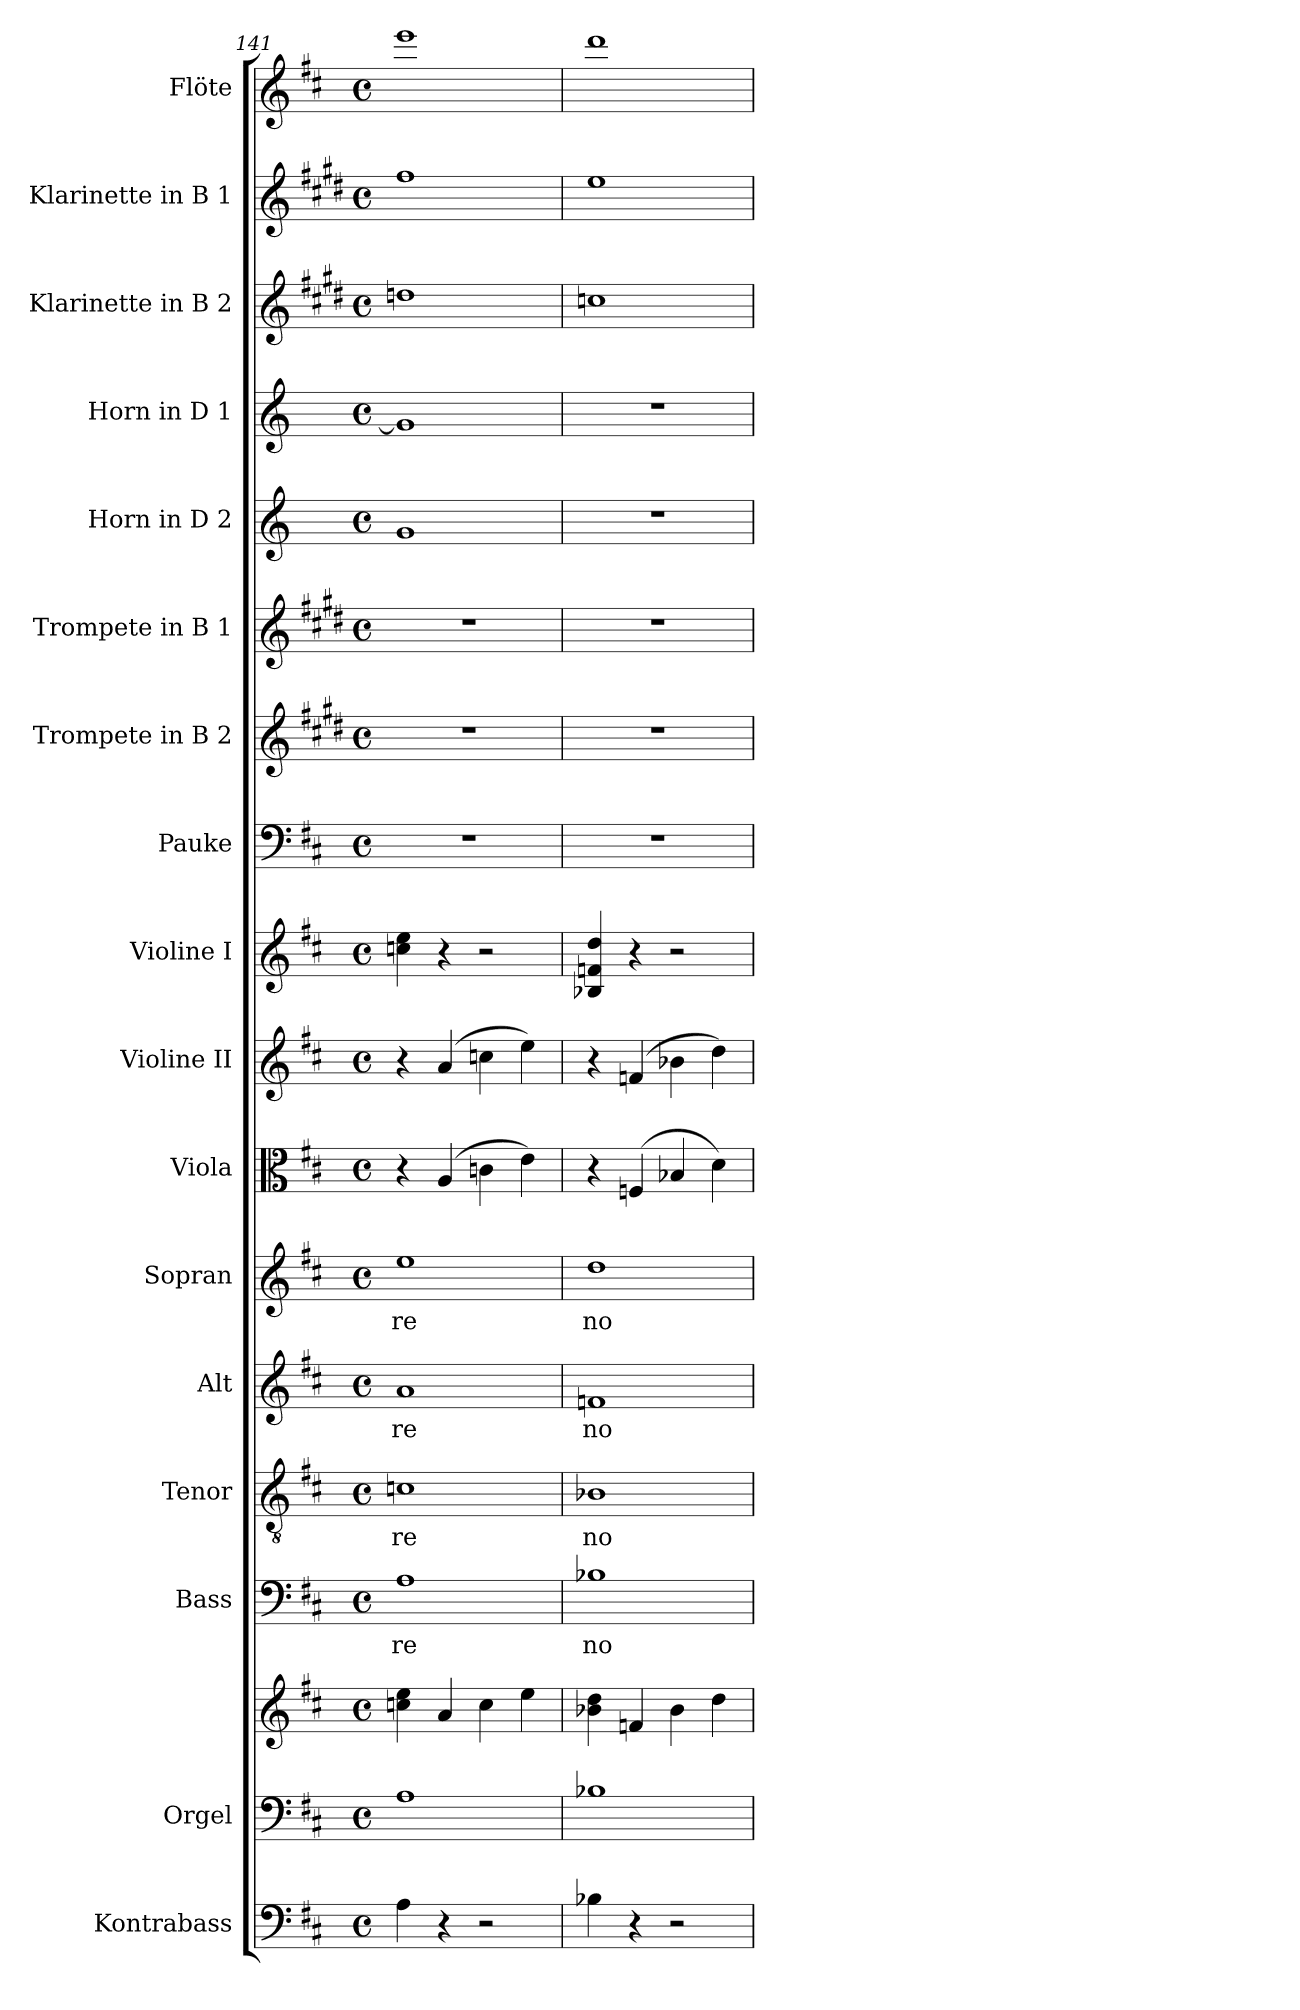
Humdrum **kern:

**kern	**kern	**kern	**kern	**text	**kern	**text	**kern	**text	**kern	**text	**kern	**kern	**kern	**kern	**kern	**kern	**kern	**kern	**kern	**kern	**kern
*part17	*part16	*part16	*part15	*part15	*part14	*part14	*part13	*part13	*part12	*part12	*part11	*part10	*part9	*part8	*part7	*part6	*part5	*part4	*part3	*part2	*part1
*staff18	*staff17	*staff16	*staff15	*staff15	*staff14	*staff14	*staff13	*staff13	*staff12	*staff12	*staff11	*staff10	*staff9	*staff8	*staff7	*staff6	*staff5	*staff4	*staff3	*staff2	*staff1
*I"Kontrabass	*I"Orgel	*	*I"Bass	*	*I"Tenor	*	*I"Alt	*	*I"Sopran	*	*I"Viola	*I"Violine II	*I"Violine I	*I"Pauke	*I"Trompete in B 2	*I"Trompete in B 1	*I"Horn in D 2	*I"Horn in D 1	*I"Klarinette in B 2	*I"Klarinette in B 1	*I"Flöte
*I'Kb.	*I'Org.	*	*I'B	*	*I'T	*	*I'A	*	*I'S	*	*I'Vla.	*I'Vl. II	*I'Vl. I	*I'Pk.	*I'Trp. 2	*I'Trp. 1	*I'Hrn. 2	*I'Hrn. 1	*I'Kl. 2	*I'Kl. 1	*I'Fl.
*clefF4	*clefF4	*clefG2	*clefF4	*	*clefGv2	*	*clefG2	*	*clefG2	*	*clefC3	*clefG2	*clefG2	*clefF4	*clefG2	*clefG2	*clefG2	*clefG2	*clefG2	*clefG2	*clefG2
*ITrd7c12	*	*	*	*	*	*	*	*	*	*	*	*	*	*	*ITrd1c2	*ITrd1c2	*ITrd-1c-2	*ITrd-1c-2	*ITrd1c2	*ITrd1c2	*
*k[f#c#]	*k[f#c#]	*k[f#c#]	*k[f#c#]	*	*k[f#c#]	*	*k[f#c#]	*	*k[f#c#]	*	*k[f#c#]	*k[f#c#]	*k[f#c#]	*k[f#c#]	*k[f#c#]	*k[f#c#]	*k[f#c#]	*k[f#c#]	*k[f#c#]	*k[f#c#]	*k[f#c#]
*D:	*D:	*D:	*D:	*	*D:	*	*D:	*	*D:	*	*D:	*D:	*D:	*D:	*D:	*D:	*D:	*D:	*D:	*D:	*D:
*M4/4	*M4/4	*M4/4	*M4/4	*	*M4/4	*	*M4/4	*	*M4/4	*	*M4/4	*M4/4	*M4/4	*M4/4	*M4/4	*M4/4	*M4/4	*M4/4	*M4/4	*M4/4	*M4/4
*met(c)	*met(c)	*met(c)	*met(c)	*	*met(c)	*	*met(c)	*	*met(c)	*	*met(c)	*met(c)	*met(c)	*met(c)	*met(c)	*met(c)	*met(c)	*met(c)	*met(c)	*met(c)	*met(c)
=141	=141	=141	=141	=141	=141	=141	=141	=141	=141	=141	=141	=141	=141	=141	=141	=141	=141	=141	=141	=141	=141
!	!	!	!	!LO:LY:b	!	!LO:LY:b	!	!LO:LY:b	!	!LO:LY:b	!	!	!	!	!	!	!	!	!	!	!
4AA\	1A	4ccn\ 4ee\	1A	-re	1cn	-re	1a	-re	1ee	-re	4r	4r	4ccn\ 4ee\	1r	1r	1r	1a	1a]	1ccn	1ee	1eee
4r	.	4a/	.	.	.	.	.	.	.	.	(4A/	(4a/	4r	.	.	.	.	.	.	.	.
2r	.	4cc\	.	.	.	.	.	.	.	.	4cn\	4ccn\	2r	.	.	.	.	.	.	.	.
.	.	4ee\	.	.	.	.	.	.	.	.	4e\)	4ee\)	.	.	.	.	.	.	.	.	.
=142	=142	=142	=142	=142	=142	=142	=142	=142	=142	=142	=142	=142	=142	=142	=142	=142	=142	=142	=142	=142	=142
!	!	!	!	!LO:LY:b	!	!LO:LY:b	!	!LO:LY:b	!	!LO:LY:b	!	!	!	!	!	!	!	!	!	!	!
4BB-X\	1B-X	4b-X\ 4dd\	1B-X	no-	1B-X	no-	1fn	no-	1dd	no-	4r	4r	4B-X/ 4fn/ 4dd/	1r	1r	1r	1r	1r	1b-X	1dd	1ddd
4r	.	4fn/	.	.	.	.	.	.	.	.	(<4Fn/	(4fn/	4r	.	.	.	.	.	.	.	.
2r	.	4b-\	.	.	.	.	.	.	.	.	4B-X/	4b-X\	2r	.	.	.	.	.	.	.	.
.	.	4dd\	.	.	.	.	.	.	.	.	4d\)	4dd\)	.	.	.	.	.	.	.	.	.
=	=	=	=	=	=	=	=	=	=	=	=	=	=	=	=	=	=	=	=	=	=
*-	*-	*-	*-	*-	*-	*-	*-	*-	*-	*-	*-	*-	*-	*-	*-	*-	*-	*-	*-	*-	*-
